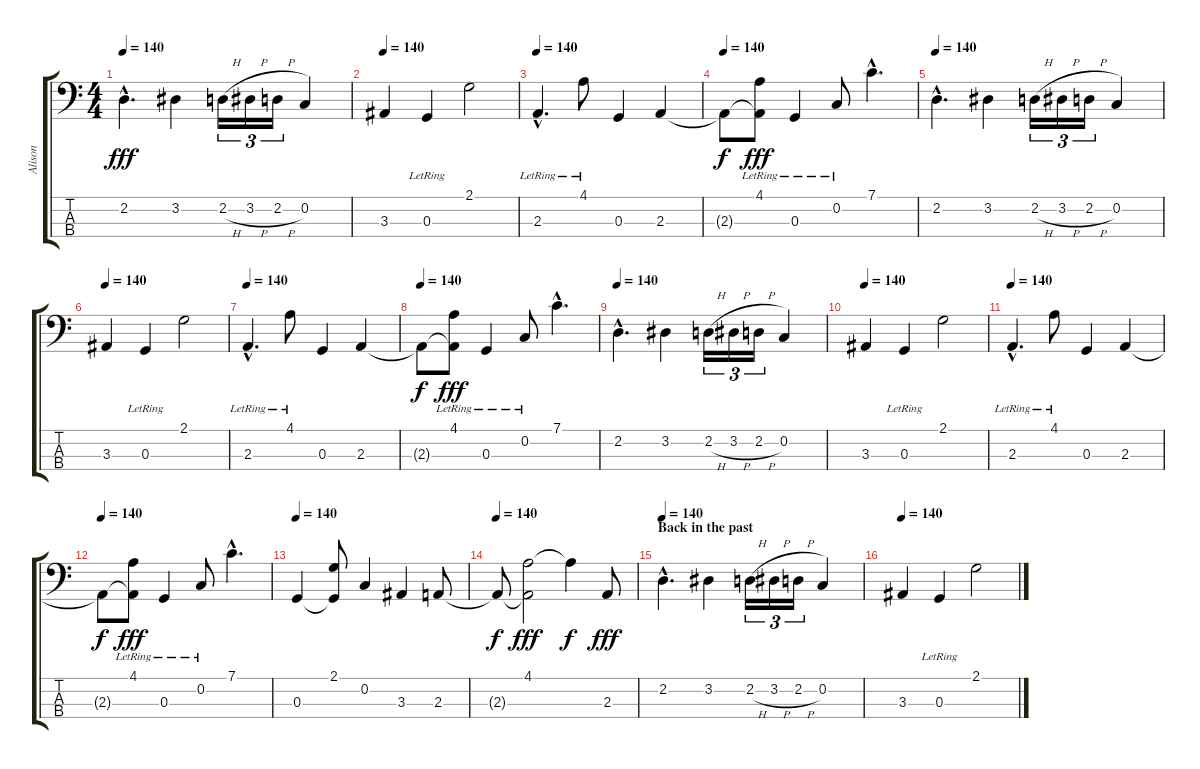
\track ("Alison" "Alison") {instrument electricbassfinger}
\staff {score tabs}
\tuning (F2 C2 G1 D1) {hide}
\ts (4 4)
\tempo 140
\clef f4
\ks c
2.2{hac}.4{d dy fff} 3.2.4 2.2{h}.16{tu (3 2)} 3.2{h}.16{tu (3 2)} 2.2{h}.16{tu (3 2)} 0.2.4 |
\tempo 140
3.3.4 0.3{lr}.4 2.1.2 |
\tempo 140
2.3{hac lr}.4{d} 4.1{lr}.8 0.3.4 2.3.4 |
\tempo 140
2.3{t}.8{dy f} (4.1{lr} 2.3{t}).8{dy fff} 0.3{lr}.4 0.2{lr}.8 7.1{hac}.4{d} |
\tempo 140
2.2{hac}.4{d} 3.2.4 2.2{h}.16{tu (3 2)} 3.2{h}.16{tu (3 2)} 2.2{h}.16{tu (3 2)} 0.2.4 |
\tempo 140
3.3.4 0.3{lr}.4 2.1.2 |
\tempo 140
2.3{hac lr}.4{d} 4.1{lr}.8 0.3.4 2.3.4 |
\tempo 140
2.3{t}.8{dy f} (4.1{lr} 2.3{t}).8{dy fff} 0.3{lr}.4 0.2{lr}.8 7.1{hac}.4{d} |
\tempo 140
2.2{hac}.4{d} 3.2.4 2.2{h}.16{tu (3 2)} 3.2{h}.16{tu (3 2)} 2.2{h}.16{tu (3 2)} 0.2.4 |
\tempo 140
3.3.4 0.3{lr}.4 2.1.2 |
\tempo 140
2.3{hac lr}.4{d} 4.1{lr}.8 0.3.4 2.3.4 |
\tempo 140
2.3{t}.8{dy f} (4.1{lr} 2.3{t}).8{dy fff} 0.3{lr}.4 0.2{lr}.8 7.1{hac}.4{d} |
\tempo 140
0.3.4 (2.1 0.3{t}).8 0.2.4 3.3.4 2.3.8 |
\tempo 140
2.3{t}.8{dy f} (4.1 2.3{t}).2{dy fff} 4.1{t}.4{dy f} 2.3.8{dy fff} |
\section ("" "Back in the past")
\tempo 140
2.2{hac}.4{d} 3.2.4 2.2{h}.16{tu (3 2)} 3.2{h}.16{tu (3 2)} 2.2{h}.16{tu (3 2)} 0.2.4 |
\tempo 140
3.3.4 0.3{lr}.4 2.1.2
